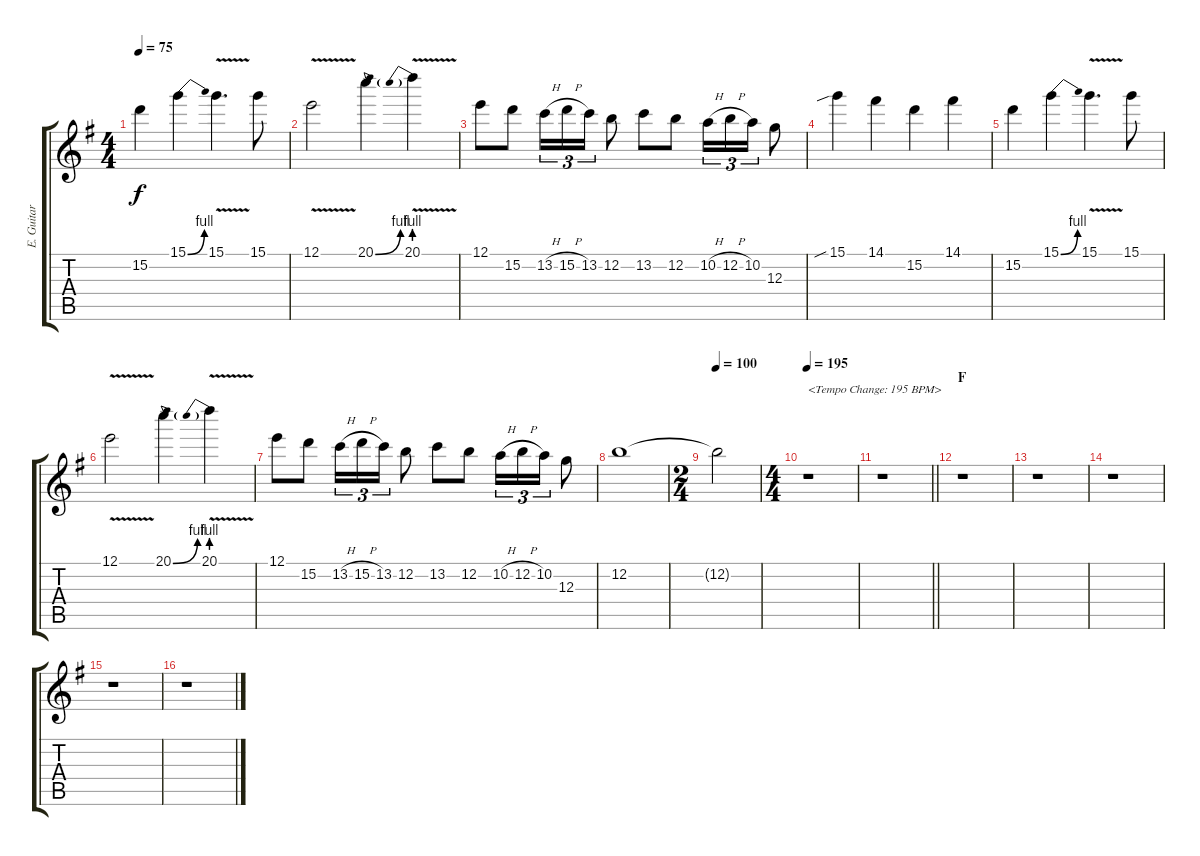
\track ("E. Guitar I" "E. Guitar ") {instrument overdrivenguitar}
\staff {score tabs}
\tuning (E4 B3 G3 D3 A2 E2) {hide}
\ts (4 4)
\tempo 75
\clef g2
\ks g
15.2.4{dy f} 15.1{be (bend 0 0 60 4)}.4 15.1{v}.4{d} 15.1.8 |
12.1{v}.2 20.1{be (bend 0 0 60 4)}.4 20.1{be (prebend 0 4 60 4) v}.4 |
12.1.8 15.2.8 13.2{h}.16{tu (3 2)} 15.2{h}.16{tu (3 2)} 13.2.16{tu (3 2)} 12.2.8 13.2.8 12.2.8 10.2{h}.16{tu (3 2)} 12.2{h}.16{tu (3 2)} 10.2.16{tu (3 2)} 12.3.8 |
15.1{sib}.4 14.1.4 15.2.4 14.1.4 |
15.2.4 15.1{be (bend 0 0 60 4)}.4 15.1{v}.4{d} 15.1.8 |
12.1{v}.2 20.1{be (bend 0 0 60 4)}.4 20.1{be (prebend 0 4 60 4) v}.4 |
12.1.8 15.2.8 13.2{h}.16{tu (3 2)} 15.2{h}.16{tu (3 2)} 13.2.16{tu (3 2)} 12.2.8 13.2.8 12.2.8 10.2{h}.16{tu (3 2)} 12.2{h}.16{tu (3 2)} 10.2.16{tu (3 2)} 12.3.8 |
12.2.1 |
\ts (2 4)
\tempo 100
12.2{t}.2 |
\ts (4 4)
\tempo 195
r.1{txt "<Tempo Change: 195 BPM>"} |
\barLineRight lightlight
r.1 |
\section ("" "F")
r.1 |
r.1 |
r.1 |
r.1 |
r.1
